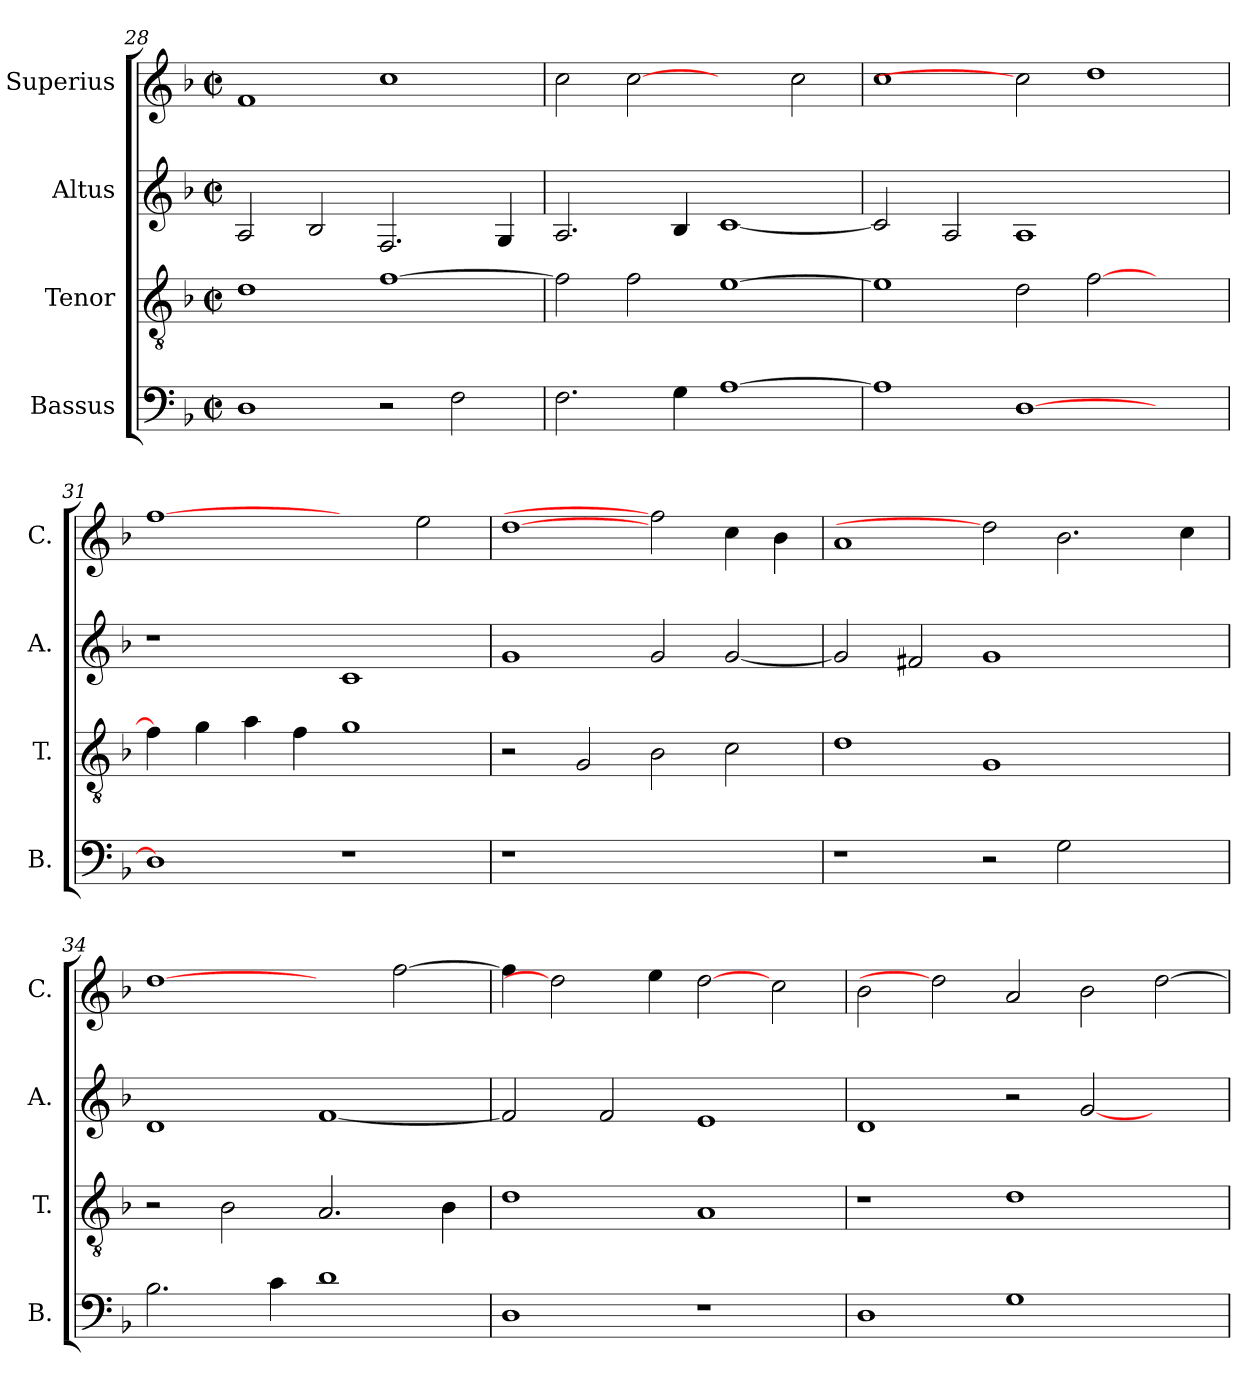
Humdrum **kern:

**kern	**kern	**kern	**kern
*part4	*part3	*part2	*part1
*staff4	*staff3	*staff2	*staff1
*I"Bassus	*I"Tenor	*I"Altus	*I"Superius
*I'B.	*I'T.	*I'A.	*I'C.
!!LO:LB:g=z
*clefF4	*clefGv2	*clefG2	*clefG2
*	*ITrd7c12	*	*
*k[b-]	*k[b-]	*k[b-]	*k[b-]
*F:	*F:	*F:	*F:
*M2/2	*M2/2	*M2/2	*M2/2
*met(c|)	*met(c|)	*met(c|)	*met(c|)
=28	=28	=28	=28
1Di	1Di	2Ai/	1fi
.	.	2B-i/	.
2r	[>1Fi	2.Fi/	1cci
2Fi\	.	.	.
.	.	4Gi/	.
=29	=29	=29	=29
2.Fi\	2Fi\]	2.Ai/	2cci\
.	2Fi\	.	[2cci
4Gi\	.	4B-i/	.
[>1Ai	[>1Ei	[<1ci	2ryy
.	.	.	2cci\
=30	=30	=30	=30
1Ai]	1Ei]	2ci/]	1cci
.	.	2Ai/	.
[>1Di	2Di\	1Ai	2cci]
.	[>2Fi\	.	1ddi
2ryy	2ryy	2ryy	.
=31	=31	=31	=31
1Di]	4Fi\]	1r	[1ffi
.	4Gi\	.	.
.	4Ai\	.	.
.	4Fi\	.	.
1r	1Gi	1ci	2ryy
.	.	.	2eei\
=32	=32	=32	=32
!LO:N:vis=1	!	!	!
1r	2r	1gi	[1ddi
.	2GGi/	.	.
1ryy	2BB-i\	2gi/	2ffi]
.	2Ci\	[<2gi/	4cci\
.	.	.	4b-i\
!!LO:PB:g=z
=33	=33	=33	=33
1r	1Di	2gi/]	1ai
.	.	2f#Xi/	.
2r	1GGi	1gi	2ddi]
2Gi\	.	.	2.b-i\
2ryy	2ryy	2ryy	.
.	.	.	4cci\
=34	=34	=34	=34
2.B-i\	2r	1di	[1ddi
.	2BB-i\	.	.
4ci\	.	.	.
1di	2.AAi/	[<1fi	2ryy
.	.	.	[>2ffi\
.	4BB-i\	.	.
=35	=35	=35	=35
1Di	1Di	2fi/]	4ffi\]
.	.	.	2ddi]
.	.	2fi/	.
.	.	.	4eei\
1r	1AAi	1ei	[2ddi
.	.	.	2cci\
=36	=36	=36	=36
1Di	1r	1di	2b-i\
.	.	.	2ddi]
1Gi	1Di	2r	2ai/
.	.	[<2gi/	2b-i\
2ryy	2ryy	2ryy	[>2ddi\
=	=	=	=
*-	*-	*-	*-
